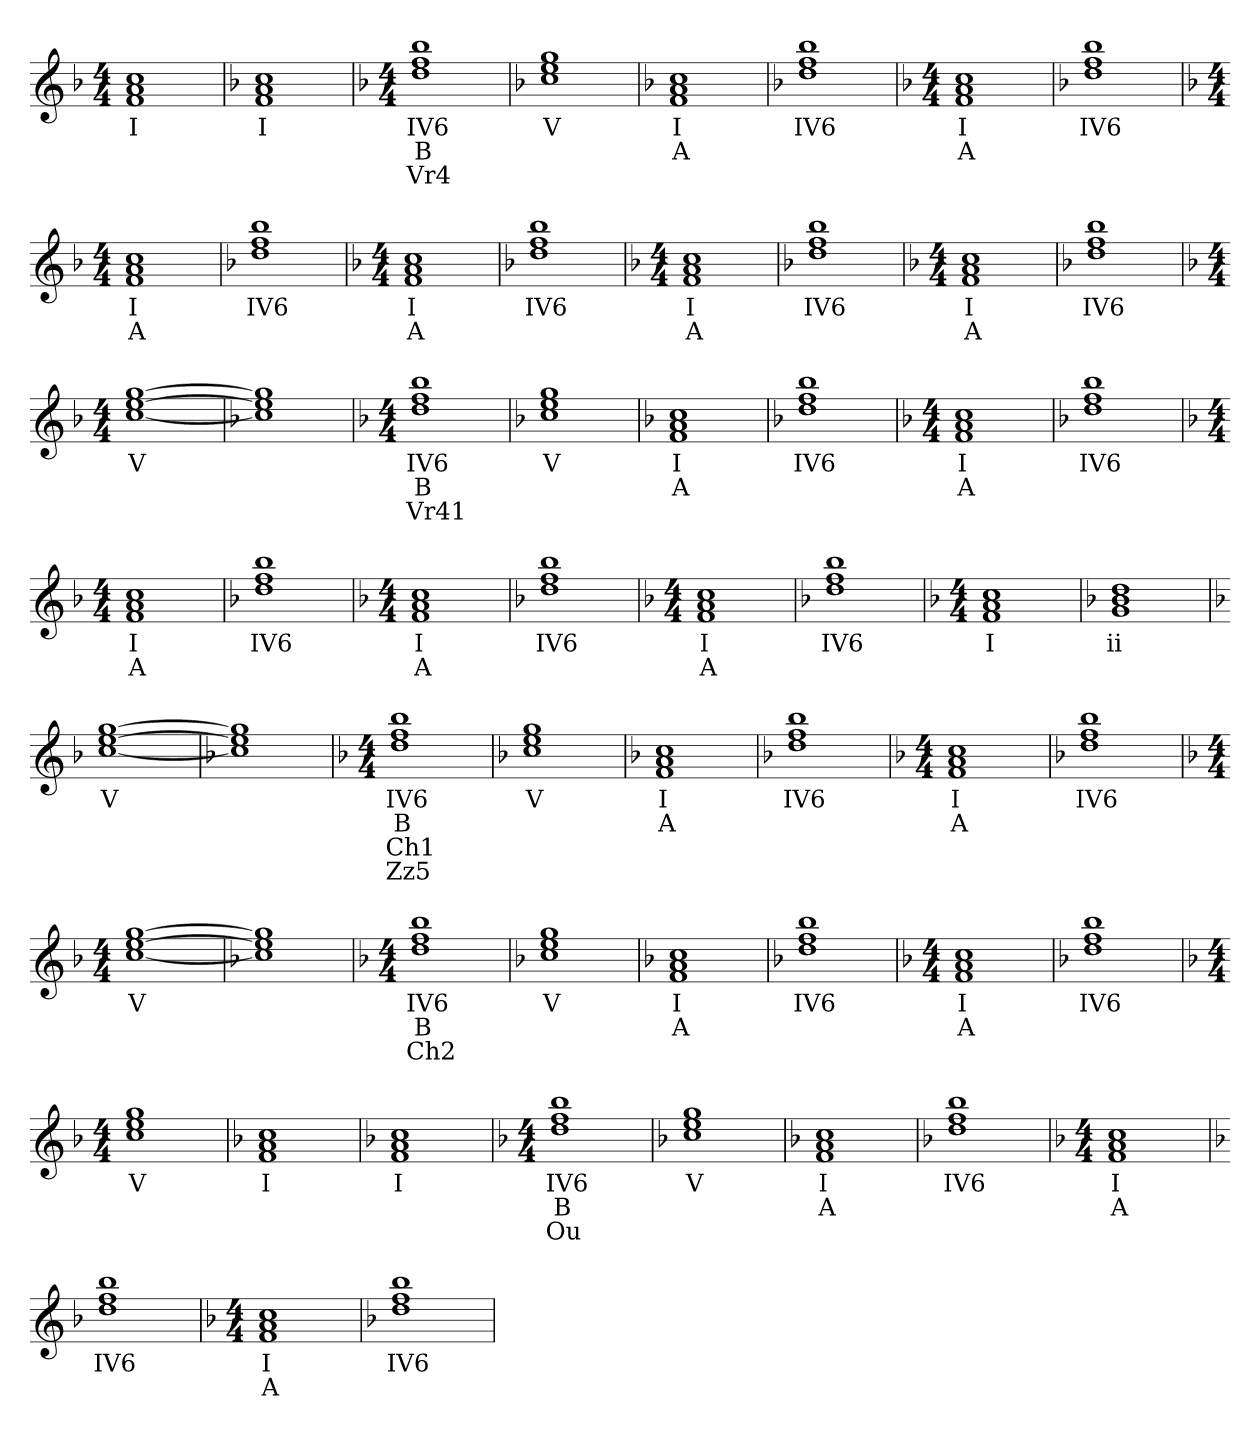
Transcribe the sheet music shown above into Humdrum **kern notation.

**kern	**text	**text	**text	**text
*part1	*part1	*part1	*part1	*part1
*staff1	*staff1	*staff1	*staff1	*staff1
*k[b-]	*	*	*	*
*F:	*	*	*	*
*M4/4	*	*	*	*
=	=	=	=	=
1f 1a 1cc	I	.	.	.
=	=	=	=	=
*k[b-]	*	*	*	*
*F:	*	*	*	*
1f 1a 1cc	I	.	.	.
=	=	=	=	=
*k[b-]	*	*	*	*
*F:	*	*	*	*
*M4/4	*	*	*	*
1dd 1ff 1bb-	IV6	B	Vr4	.
=	=	=	=	=
*k[b-]	*	*	*	*
*F:	*	*	*	*
1cc 1ee 1gg	V	.	.	.
=	=	=	=	=
*k[b-]	*	*	*	*
*F:	*	*	*	*
1f 1a 1cc	I	A	.	.
=	=	=	=	=
*k[b-]	*	*	*	*
*F:	*	*	*	*
1dd 1ff 1bb-	IV6	.	.	.
=	=	=	=	=
*k[b-]	*	*	*	*
*F:	*	*	*	*
*M4/4	*	*	*	*
1f 1a 1cc	I	A	.	.
=	=	=	=	=
*k[b-]	*	*	*	*
*F:	*	*	*	*
1dd 1ff 1bb-	IV6	.	.	.
=	=	=	=	=
*k[b-]	*	*	*	*
*F:	*	*	*	*
*M4/4	*	*	*	*
1f 1a 1cc	I	A	.	.
=	=	=	=	=
*k[b-]	*	*	*	*
*F:	*	*	*	*
1dd 1ff 1bb-	IV6	.	.	.
=	=	=	=	=
*k[b-]	*	*	*	*
*F:	*	*	*	*
*M4/4	*	*	*	*
1f 1a 1cc	I	A	.	.
=	=	=	=	=
*k[b-]	*	*	*	*
*F:	*	*	*	*
1dd 1ff 1bb-	IV6	.	.	.
=	=	=	=	=
*k[b-]	*	*	*	*
*F:	*	*	*	*
*M4/4	*	*	*	*
1f 1a 1cc	I	A	.	.
=	=	=	=	=
*k[b-]	*	*	*	*
*F:	*	*	*	*
1dd 1ff 1bb-	IV6	.	.	.
=	=	=	=	=
*k[b-]	*	*	*	*
*F:	*	*	*	*
*M4/4	*	*	*	*
1f 1a 1cc	I	A	.	.
=	=	=	=	=
*k[b-]	*	*	*	*
*F:	*	*	*	*
1dd 1ff 1bb-	IV6	.	.	.
=	=	=	=	=
*k[b-]	*	*	*	*
*F:	*	*	*	*
*M4/4	*	*	*	*
[1cc [1ee [1gg	V	.	.	.
=	=	=	=	=
*k[b-]	*	*	*	*
*F:	*	*	*	*
1cc] 1ee] 1gg]	.	.	.	.
=	=	=	=	=
*k[b-]	*	*	*	*
*F:	*	*	*	*
*M4/4	*	*	*	*
1dd 1ff 1bb-	IV6	B	Vr41	.
=	=	=	=	=
*k[b-]	*	*	*	*
*F:	*	*	*	*
1cc 1ee 1gg	V	.	.	.
=	=	=	=	=
*k[b-]	*	*	*	*
*F:	*	*	*	*
1f 1a 1cc	I	A	.	.
=	=	=	=	=
*k[b-]	*	*	*	*
*F:	*	*	*	*
1dd 1ff 1bb-	IV6	.	.	.
=	=	=	=	=
*k[b-]	*	*	*	*
*F:	*	*	*	*
*M4/4	*	*	*	*
1f 1a 1cc	I	A	.	.
=	=	=	=	=
*k[b-]	*	*	*	*
*F:	*	*	*	*
1dd 1ff 1bb-	IV6	.	.	.
=	=	=	=	=
*k[b-]	*	*	*	*
*F:	*	*	*	*
*M4/4	*	*	*	*
1f 1a 1cc	I	A	.	.
=	=	=	=	=
*k[b-]	*	*	*	*
*F:	*	*	*	*
1dd 1ff 1bb-	IV6	.	.	.
=	=	=	=	=
*k[b-]	*	*	*	*
*F:	*	*	*	*
*M4/4	*	*	*	*
1f 1a 1cc	I	A	.	.
=	=	=	=	=
*k[b-]	*	*	*	*
*F:	*	*	*	*
1dd 1ff 1bb-	IV6	.	.	.
=	=	=	=	=
*k[b-]	*	*	*	*
*F:	*	*	*	*
*M4/4	*	*	*	*
1f 1a 1cc	I	A	.	.
=	=	=	=	=
*k[b-]	*	*	*	*
*F:	*	*	*	*
1dd 1ff 1bb-	IV6	.	.	.
=	=	=	=	=
*k[b-]	*	*	*	*
*F:	*	*	*	*
*M4/4	*	*	*	*
1f 1a 1cc	I	.	.	.
=	=	=	=	=
*k[b-]	*	*	*	*
*F:	*	*	*	*
1g 1b- 1dd	ii	.	.	.
=	=	=	=	=
*k[b-]	*	*	*	*
*F:	*	*	*	*
[1cc [1ee [1gg	V	.	.	.
=	=	=	=	=
*k[b-]	*	*	*	*
*F:	*	*	*	*
1cc] 1ee] 1gg]	.	.	.	.
=	=	=	=	=
*k[b-]	*	*	*	*
*F:	*	*	*	*
*M4/4	*	*	*	*
1dd 1ff 1bb-	IV6	B	Ch1	Zz5
=	=	=	=	=
*k[b-]	*	*	*	*
*F:	*	*	*	*
1cc 1ee 1gg	V	.	.	.
=	=	=	=	=
*k[b-]	*	*	*	*
*F:	*	*	*	*
1f 1a 1cc	I	A	.	.
=	=	=	=	=
*k[b-]	*	*	*	*
*F:	*	*	*	*
1dd 1ff 1bb-	IV6	.	.	.
=	=	=	=	=
*k[b-]	*	*	*	*
*F:	*	*	*	*
*M4/4	*	*	*	*
1f 1a 1cc	I	A	.	.
=	=	=	=	=
*k[b-]	*	*	*	*
*F:	*	*	*	*
1dd 1ff 1bb-	IV6	.	.	.
=	=	=	=	=
*k[b-]	*	*	*	*
*F:	*	*	*	*
*M4/4	*	*	*	*
[1cc [1ee [1gg	V	.	.	.
=	=	=	=	=
*k[b-]	*	*	*	*
*F:	*	*	*	*
1cc] 1ee] 1gg]	.	.	.	.
=	=	=	=	=
*k[b-]	*	*	*	*
*F:	*	*	*	*
*M4/4	*	*	*	*
1dd 1ff 1bb-	IV6	B	Ch2	.
=	=	=	=	=
*k[b-]	*	*	*	*
*F:	*	*	*	*
1cc 1ee 1gg	V	.	.	.
=	=	=	=	=
*k[b-]	*	*	*	*
*F:	*	*	*	*
1f 1a 1cc	I	A	.	.
=	=	=	=	=
*k[b-]	*	*	*	*
*F:	*	*	*	*
1dd 1ff 1bb-	IV6	.	.	.
=	=	=	=	=
*k[b-]	*	*	*	*
*F:	*	*	*	*
*M4/4	*	*	*	*
1f 1a 1cc	I	A	.	.
=	=	=	=	=
*k[b-]	*	*	*	*
*F:	*	*	*	*
1dd 1ff 1bb-	IV6	.	.	.
=	=	=	=	=
*k[b-]	*	*	*	*
*F:	*	*	*	*
*M4/4	*	*	*	*
1cc 1ee 1gg	V	.	.	.
=	=	=	=	=
*k[b-]	*	*	*	*
*F:	*	*	*	*
1f 1a 1cc	I	.	.	.
=	=	=	=	=
*k[b-]	*	*	*	*
*F:	*	*	*	*
1f 1a 1cc	I	.	.	.
=	=	=	=	=
*k[b-]	*	*	*	*
*F:	*	*	*	*
*M4/4	*	*	*	*
1dd 1ff 1bb-	IV6	B	Ou	.
=	=	=	=	=
*k[b-]	*	*	*	*
*F:	*	*	*	*
1cc 1ee 1gg	V	.	.	.
=	=	=	=	=
*k[b-]	*	*	*	*
*F:	*	*	*	*
1f 1a 1cc	I	A	.	.
=	=	=	=	=
*k[b-]	*	*	*	*
*F:	*	*	*	*
1dd 1ff 1bb-	IV6	.	.	.
=	=	=	=	=
*k[b-]	*	*	*	*
*F:	*	*	*	*
*M4/4	*	*	*	*
1f 1a 1cc	I	A	.	.
=	=	=	=	=
*k[b-]	*	*	*	*
*F:	*	*	*	*
1dd 1ff 1bb-	IV6	.	.	.
=	=	=	=	=
*k[b-]	*	*	*	*
*F:	*	*	*	*
*M4/4	*	*	*	*
1f 1a 1cc	I	A	.	.
=	=	=	=	=
*k[b-]	*	*	*	*
*F:	*	*	*	*
1dd 1ff 1bb-	IV6	.	.	.
=	=	=	=	=
*-	*-	*-	*-	*-
